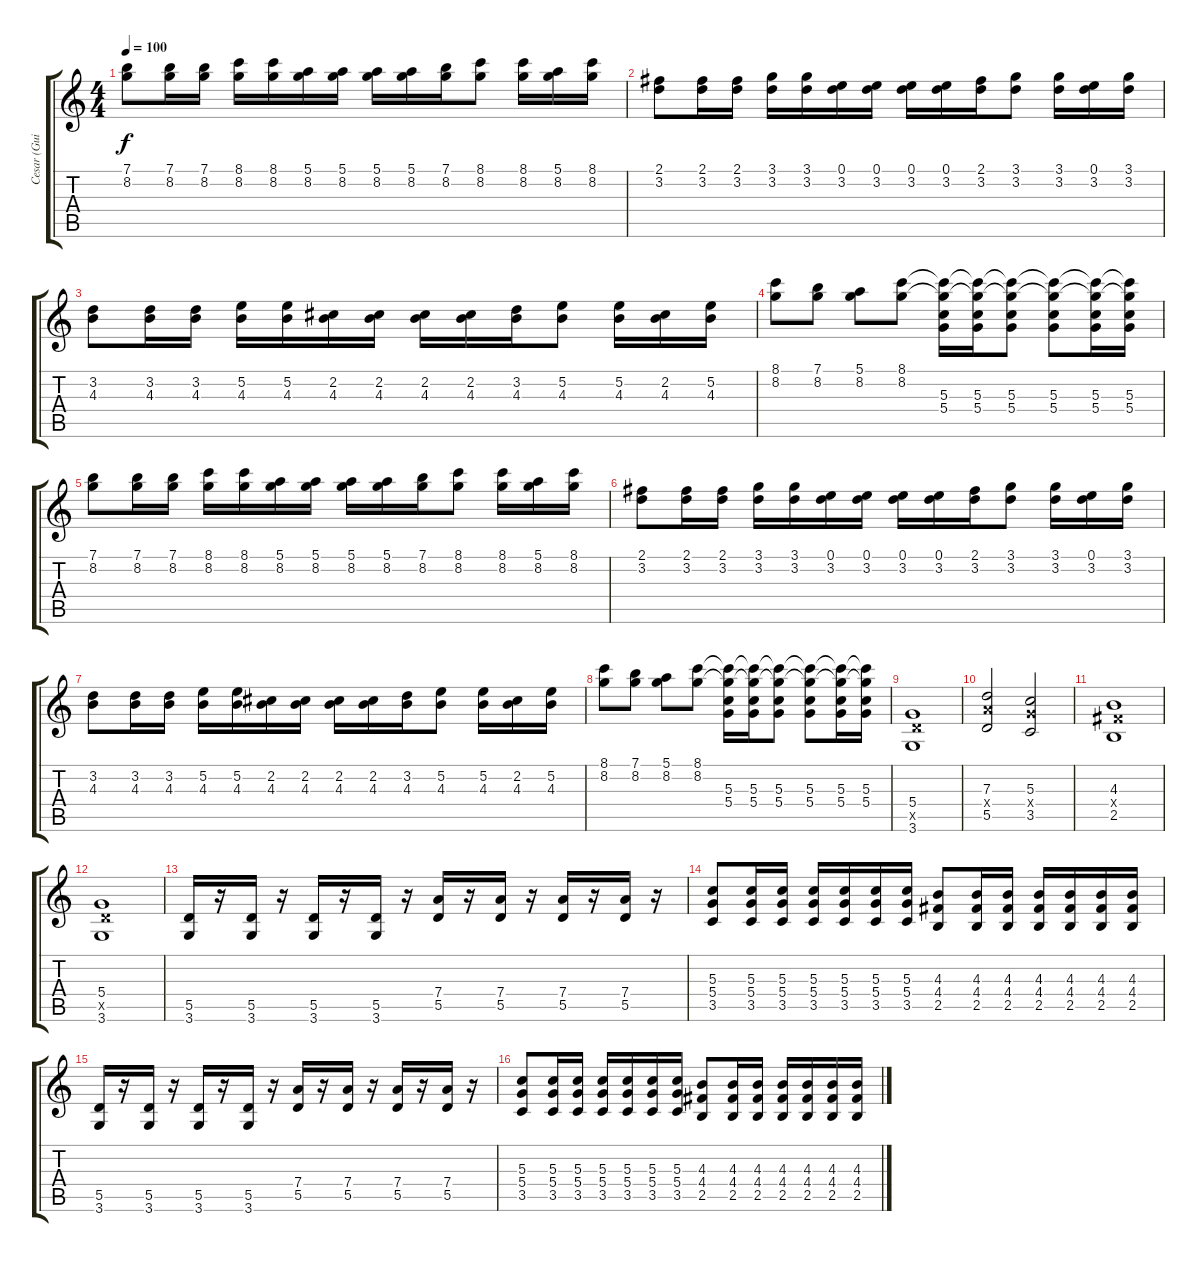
\track ("Cesar (Guitar I)" "Cesar (Gui") {instrument distortionguitar}
\staff {score tabs}
\tuning (E4 B3 G3 D3 A2 E2) {hide}
\ts (4 4)
\tempo 100
\clef g2
\ks c
(7.1 8.2).8{dy f} (7.1 8.2).16 (7.1 8.2).16 (8.1 8.2).16 (8.1 8.2).16 (5.1 8.2).16 (5.1 8.2).16 (5.1 8.2).16 (5.1 8.2).16 (7.1 8.2).16 (8.1 8.2).8 (8.1 8.2).16 (5.1 8.2).16 (8.1 8.2).16 |
(2.1 3.2).8 (2.1 3.2).16 (2.1 3.2).16 (3.1 3.2).16 (3.1 3.2).16 (0.1 3.2).16 (0.1 3.2).16 (0.1 3.2).16 (0.1 3.2).16 (2.1 3.2).16 (3.1 3.2).8 (3.1 3.2).16 (0.1 3.2).16 (3.1 3.2).16 |
(3.2 4.3).8 (3.2 4.3).16 (3.2 4.3).16 (5.2 4.3).16 (5.2 4.3).16 (2.2 4.3).16 (2.2 4.3).16 (2.2 4.3).16 (2.2 4.3).16 (3.2 4.3).16 (5.2 4.3).8 (5.2 4.3).16 (2.2 4.3).16 (5.2 4.3).16 |
(8.1 8.2).8 (7.1 8.2).8 (5.1 8.2).8 (8.1 8.2).8 (8.1{t} 8.2{t} 5.3 5.4).16 (8.1{t} 8.2{t} 5.3 5.4).16 (8.1{t} 8.2{t} 5.3 5.4).8 (8.1{t} 8.2{t} 5.3 5.4).8 (8.1{t} 8.2{t} 5.3 5.4).16 (8.1{t} 8.2{t} 5.3 5.4).16 |
(7.1 8.2).8 (7.1 8.2).16 (7.1 8.2).16 (8.1 8.2).16 (8.1 8.2).16 (5.1 8.2).16 (5.1 8.2).16 (5.1 8.2).16 (5.1 8.2).16 (7.1 8.2).16 (8.1 8.2).8 (8.1 8.2).16 (5.1 8.2).16 (8.1 8.2).16 |
(2.1 3.2).8 (2.1 3.2).16 (2.1 3.2).16 (3.1 3.2).16 (3.1 3.2).16 (0.1 3.2).16 (0.1 3.2).16 (0.1 3.2).16 (0.1 3.2).16 (2.1 3.2).16 (3.1 3.2).8 (3.1 3.2).16 (0.1 3.2).16 (3.1 3.2).16 |
(3.2 4.3).8 (3.2 4.3).16 (3.2 4.3).16 (5.2 4.3).16 (5.2 4.3).16 (2.2 4.3).16 (2.2 4.3).16 (2.2 4.3).16 (2.2 4.3).16 (3.2 4.3).16 (5.2 4.3).8 (5.2 4.3).16 (2.2 4.3).16 (5.2 4.3).16 |
(8.1 8.2).8 (7.1 8.2).8 (5.1 8.2).8 (8.1 8.2).8 (8.1{t} 8.2{t} 5.3 5.4).16 (8.1{t} 8.2{t} 5.3 5.4).16 (8.1{t} 8.2{t} 5.3 5.4).8 (8.1{t} 8.2{t} 5.3 5.4).8 (8.1{t} 8.2{t} 5.3 5.4).16 (8.1{t} 8.2{t} 5.3 5.4).16 |
(5.4 5.5{x} 3.6).1 |
(7.3 7.4{x} 5.5).2 (5.3 5.4{x} 3.5).2 |
(4.3 4.4{x} 2.5).1 |
(5.4 5.5{x} 3.6).1 |
(5.5 3.6).16 r.16 (5.5 3.6).16 r.16 (5.5 3.6).16 r.16 (5.5 3.6).16 r.16 (7.4 5.5).16 r.16 (7.4 5.5).16 r.16 (7.4 5.5).16 r.16 (7.4 5.5).16 r.16 |
(5.3 5.4 3.5).8 (5.3 5.4 3.5).16 (5.3 5.4 3.5).16 (5.3 5.4 3.5).16 (5.3 5.4 3.5).16 (5.3 5.4 3.5).16 (5.3 5.4 3.5).16 (4.3 4.4 2.5).8 (4.3 4.4 2.5).16 (4.3 4.4 2.5).16 (4.3 4.4 2.5).16 (4.3 4.4 2.5).16 (4.3 4.4 2.5).16 (4.3 4.4 2.5).16 |
(5.5 3.6).16 r.16 (5.5 3.6).16 r.16 (5.5 3.6).16 r.16 (5.5 3.6).16 r.16 (7.4 5.5).16 r.16 (7.4 5.5).16 r.16 (7.4 5.5).16 r.16 (7.4 5.5).16 r.16 |
(5.3 5.4 3.5).8 (5.3 5.4 3.5).16 (5.3 5.4 3.5).16 (5.3 5.4 3.5).16 (5.3 5.4 3.5).16 (5.3 5.4 3.5).16 (5.3 5.4 3.5).16 (4.3 4.4 2.5).8 (4.3 4.4 2.5).16 (4.3 4.4 2.5).16 (4.3 4.4 2.5).16 (4.3 4.4 2.5).16 (4.3 4.4 2.5).16 (4.3 4.4 2.5).16
